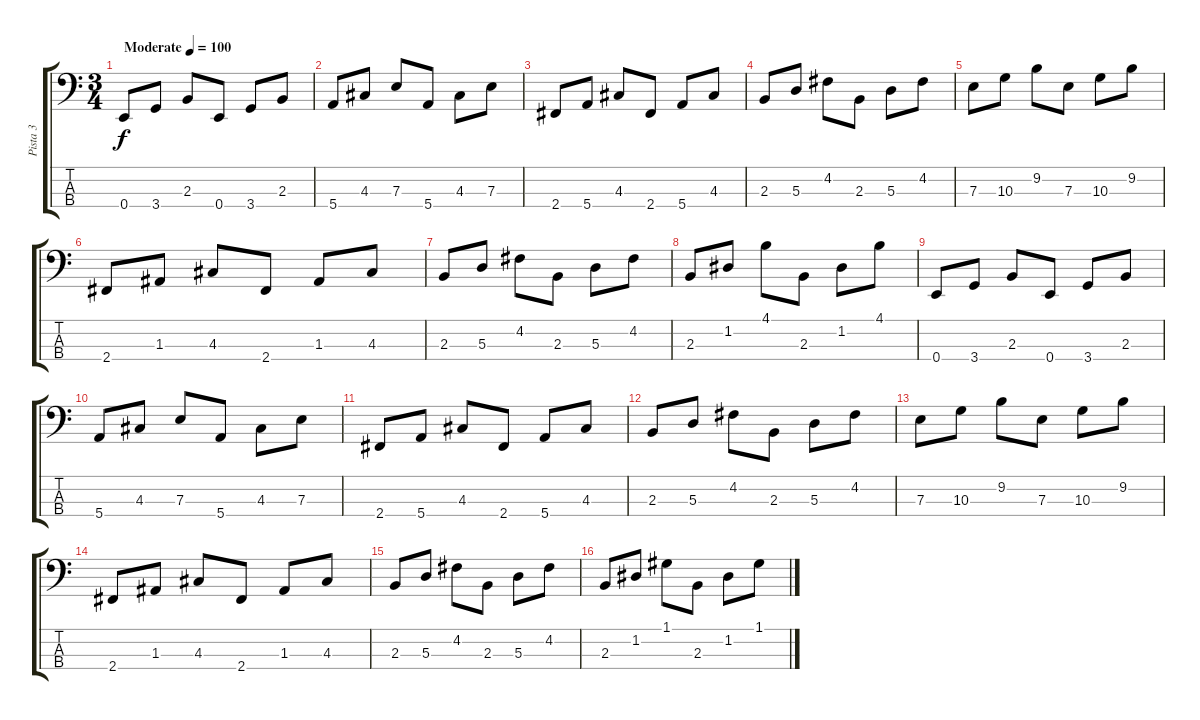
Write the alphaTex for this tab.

\track ("Pista 3" "Pista 3") {instrument electricbassfinger}
\staff {score tabs}
\tuning (G2 D2 A1 E1) {hide}
\ts (3 4)
\tempo (100 "Moderate")
\clef f4
\ks c
0.4.8{dy f instrument electricbassfinger} 3.4.8 2.3.8 0.4.8 3.4.8 2.3.8 |
5.4.8 4.3.8 7.3.8 5.4.8 4.3.8 7.3.8 |
2.4.8 5.4.8 4.3.8 2.4.8 5.4.8 4.3.8 |
2.3.8 5.3.8 4.2.8 2.3.8 5.3.8 4.2.8 |
7.3.8 10.3.8 9.2.8 7.3.8 10.3.8 9.2.8 |
2.4.8 1.3.8 4.3.8 2.4.8 1.3.8 4.3.8 |
2.3.8 5.3.8 4.2.8 2.3.8 5.3.8 4.2.8 |
2.3.8 1.2.8 4.1.8 2.3.8 1.2.8 4.1.8 |
0.4.8 3.4.8 2.3.8 0.4.8 3.4.8 2.3.8 |
5.4.8 4.3.8 7.3.8 5.4.8 4.3.8 7.3.8 |
2.4.8 5.4.8 4.3.8 2.4.8 5.4.8 4.3.8 |
2.3.8 5.3.8 4.2.8 2.3.8 5.3.8 4.2.8 |
7.3.8 10.3.8 9.2.8 7.3.8 10.3.8 9.2.8 |
2.4.8 1.3.8 4.3.8 2.4.8 1.3.8 4.3.8 |
2.3.8 5.3.8 4.2.8 2.3.8 5.3.8 4.2.8 |
2.3.8 1.2.8 1.1.8 2.3.8 1.2.8 1.1.8
